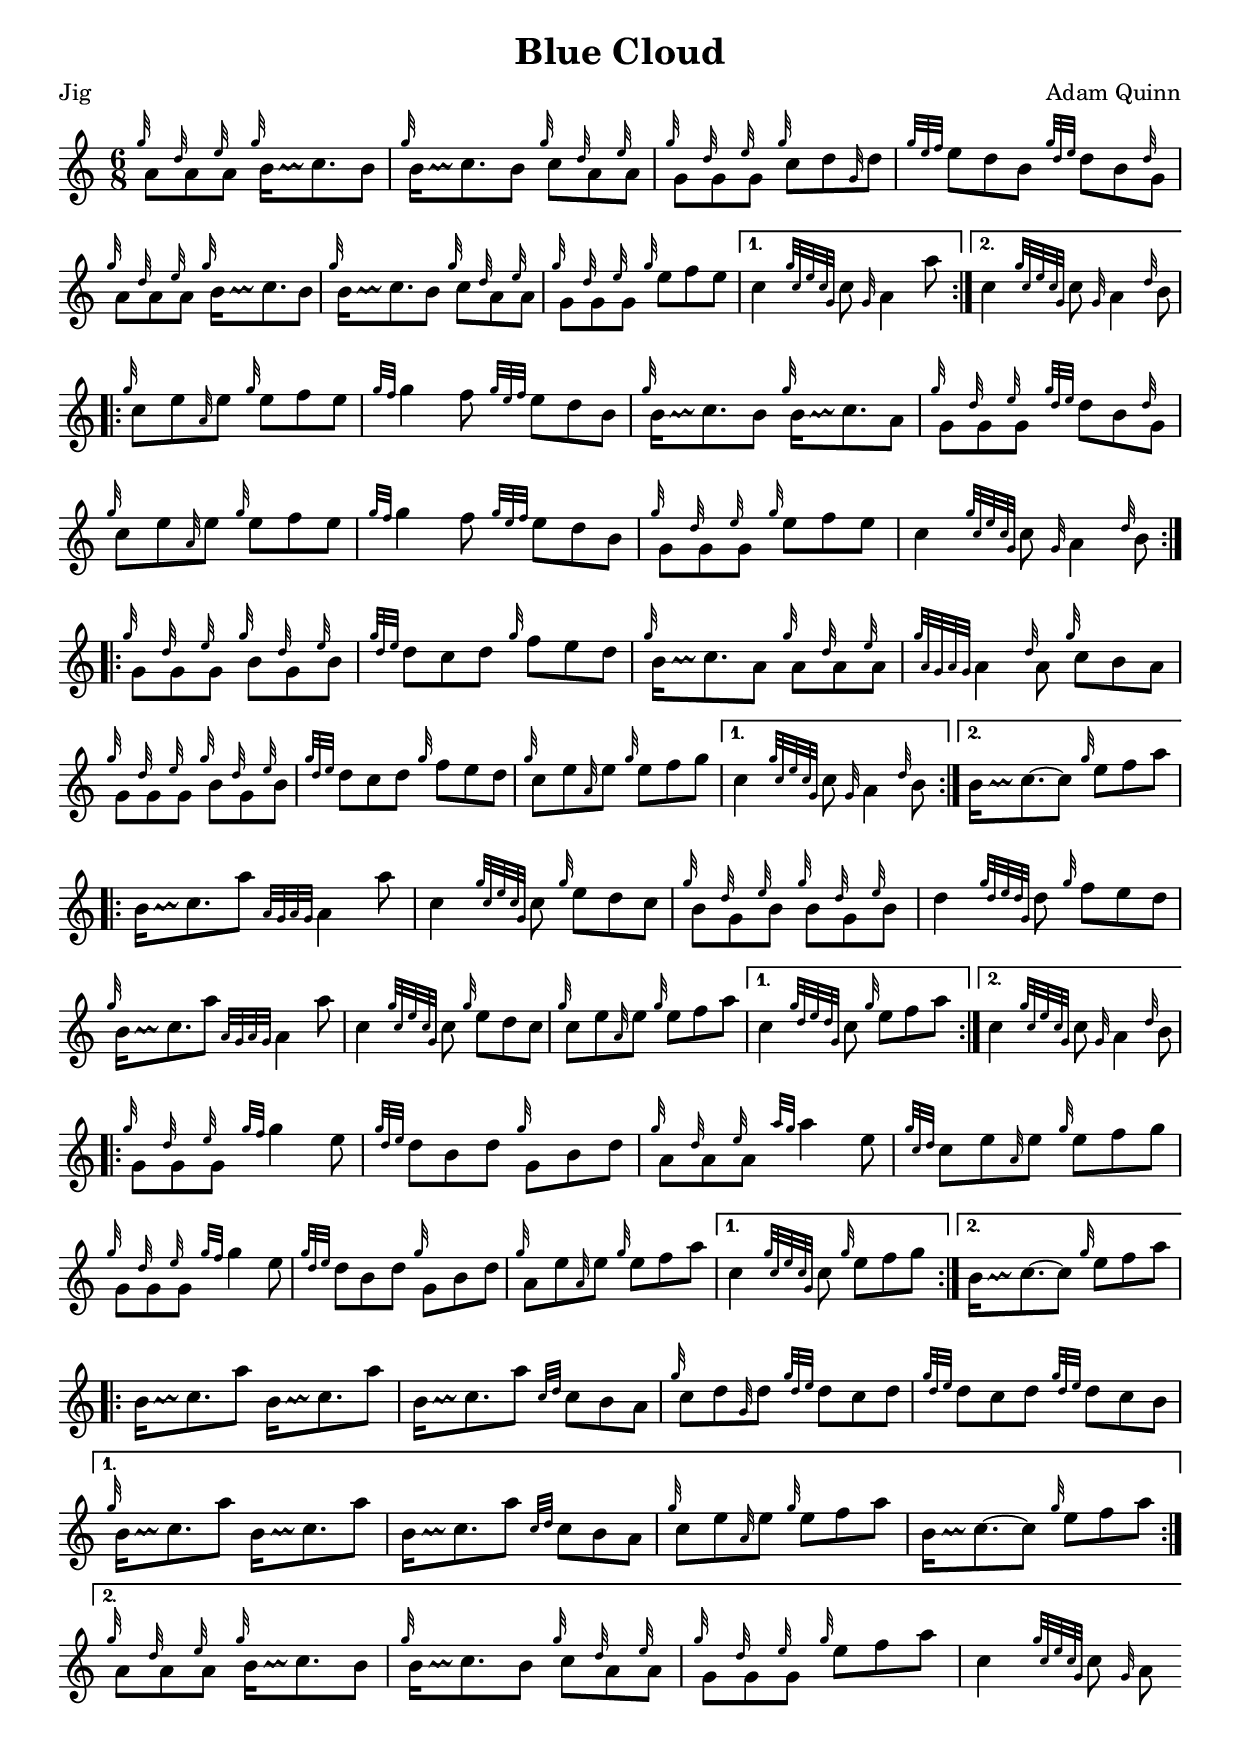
\version "2.18.2"

\include "bagpipe.ly"

\header {
	title = "Blue Cloud"
	meter = "Jig"
	% composer = "Adam Quinn"
	arranger = "Adam Quinn"
}

\score {
	{
		\hideKeySignature
		\time 6/8

		\override Glissando.style = #'trill

		\override Glissando.minimum-length = #5
		\override Glissando.springs-and-rods = #ly:spanner::set-spacing-rods

		\repeat volta 2 {
			\grg a8 \grd a \gre a \grg b16 \glissando c8. b8 \grg b16 \glissando c8. b8 \grg c \grd a \gre a
			\grg G \grd G \gre G \grg c d \grG d \dble e d b \dbld d b \grd G

			\grg a8 \grd a \gre a \grg b16 \glissando c8. b8 \grg b16 \glissando c8. b8 \grg c \grd a \gre a
			\grg G \grd G \gre G \grg e f e
		}
		\alternative {
			{ c4 \shakec c8 \grG a4 A8 }
			{ c4 \shakec c8 \grG a4 \grd b8 }
		}

		\break

		\repeat volta 2 {
			\grg c8 e \gra e \grg e f e \dblg g4 f8 \dble e d b
			\grg b16 \glissando c8. b8 \grg b16 \glissando c8. a8 \grg G \grd G \gre G \dbld d b \grd G

			\grg c8 e \gra e \grg e f e \dblg g4 f8 \dble e d b
			\grg G \grd G \gre G \grg e f e c4 \shakec c8 \grG a4 \grd b8
		}

		\break


		\repeat volta 2 {
			\grg G \grd G \gre G \grg b \grd G \gre b \dbld d c d \grg f e d
			\grg b16 \glissando c8. a8 \grg a \grd a \gre a \gbirl a4 \grd a8 \grg c b a

			\grg G \grd G \gre G \grg b \grd G \gre b \dbld d c d \grg f e d
			\grg c e \gra e \grg e f g
		}
		\alternative {
			{ c4 \shakec c8 \grG a4 \grd b8 }
			{ b16 \glissando c8. ~c8 \grg e f A }
		}

		\break


		\repeat volta 2 {
			b16 \glissando c8. A8 \birl a4 A8 c4 \shakec c8 \grg e d c 
			\grg b \grd G \gre b \grg b \grd G \gre b d4 \shaked d8 \grg f e d

			\grg b16 \glissando c8. A8 \birl a4 A8 c4 \shakec c8 \grg e d c 
			\grg c e \gra e \grg e f A
		}
		\alternative {
			{ c4 \shaked c8 \grg e f A }
			{ c4 \shakec c8 \grG a4 \grd b8 }
		}

		\break


		\repeat volta 2 {
			\grg G \grd G \gre G \dblg g4 e8 \dbld d b d \grg G b d
			\grg a \grd a \gre a \dblA A4 e8 \dblc c e \gra e \grg e f g

			\break

			\grg G \grd G \gre G \dblg g4 e8 \dbld d b d \grg G b d
			\grg a e \gra e \grg e f A
		}
		\alternative {
			{ c4 \shakec c8 \grg e f g }
			{ b16 \glissando c8. ~c8 \grg e f A }
		}

		\break


		\repeat volta 2 {
			b16 \glissando c8. A8 b16 \glissando c8. A8 b16 \glissando c8. A8 \hdblc c b a
			\grg c d \grG d \dbld d c d \dbld d c d \dbld d c b
		}
		\alternative {
			{ \grg b16 \glissando c8. A8 b16 \glissando c8. A8 b16 \glissando c8. A8 \hdblc c b a
			\grg c e \gra e \grg e f A b16 \glissando c8. ~c8 \grg e f A }
			{ \grg a \grd a \gre a \grg b16 \glissando c8. b8 \grg b16 \glissando c8. b8 \grg c \grd a \gre a
			\grg G \grd G \gre G \grg e f A c4 \shakec c8 \grG a }
		}
	}

	\layout {
		indent = 0.0\cm
		\context { \Score \remove "Bar_number_engraver" }
	}
	
	% \midi {}
}

